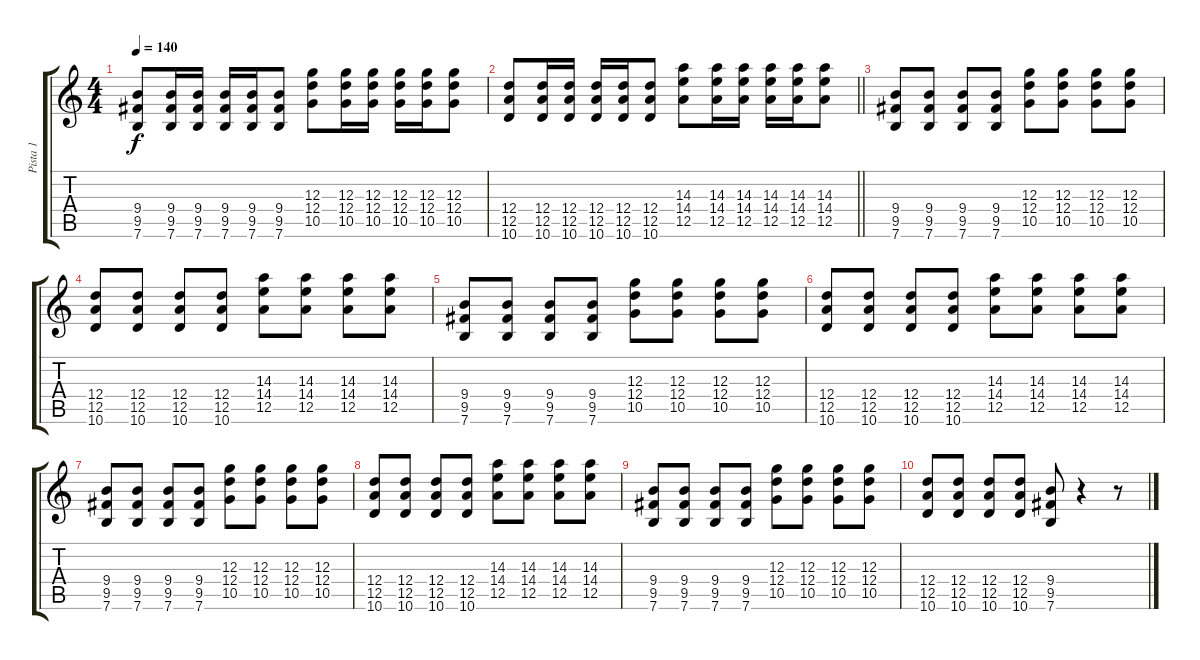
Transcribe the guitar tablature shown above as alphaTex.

\track ("Pista 1" "Pista 1") {instrument overdrivenguitar}
\staff {score tabs}
\tuning (E4 B3 G3 D3 A2 E2) {hide}
\ts (4 4)
\tempo 140
\clef g2
\ks c
(9.4 9.5 7.6).8{dy f} (9.4 9.5 7.6).16 (9.4 9.5 7.6).16 (9.4 9.5 7.6).16 (9.4 9.5 7.6).16 (9.4 9.5 7.6).8 (12.3 12.4 10.5).8 (12.3 12.4 10.5).16 (12.3 12.4 10.5).16 (12.3 12.4 10.5).16 (12.3 12.4 10.5).16 (12.3 12.4 10.5).8 |
\barLineRight lightlight
(12.4 12.5 10.6).8 (12.4 12.5 10.6).16 (12.4 12.5 10.6).16 (12.4 12.5 10.6).16 (12.4 12.5 10.6).16 (12.4 12.5 10.6).8 (14.3 14.4 12.5).8 (14.3 14.4 12.5).16 (14.3 14.4 12.5).16 (14.3 14.4 12.5).16 (14.3 14.4 12.5).16 (14.3 14.4 12.5).8 |
(9.4 9.5 7.6).8 (9.4 9.5 7.6).8 (9.4 9.5 7.6).8 (9.4 9.5 7.6).8 (12.3 12.4 10.5).8 (12.3 12.4 10.5).8 (12.3 12.4 10.5).8 (12.3 12.4 10.5).8 |
(12.4 12.5 10.6).8 (12.4 12.5 10.6).8 (12.4 12.5 10.6).8 (12.4 12.5 10.6).8 (14.3 14.4 12.5).8 (14.3 14.4 12.5).8 (14.3 14.4 12.5).8 (14.3 14.4 12.5).8 |
(9.4 9.5 7.6).8 (9.4 9.5 7.6).8 (9.4 9.5 7.6).8 (9.4 9.5 7.6).8 (12.3 12.4 10.5).8 (12.3 12.4 10.5).8 (12.3 12.4 10.5).8 (12.3 12.4 10.5).8 |
(12.4 12.5 10.6).8 (12.4 12.5 10.6).8 (12.4 12.5 10.6).8 (12.4 12.5 10.6).8 (14.3 14.4 12.5).8 (14.3 14.4 12.5).8 (14.3 14.4 12.5).8 (14.3 14.4 12.5).8 |
(9.4 9.5 7.6).8 (9.4 9.5 7.6).8 (9.4 9.5 7.6).8 (9.4 9.5 7.6).8 (12.3 12.4 10.5).8 (12.3 12.4 10.5).8 (12.3 12.4 10.5).8 (12.3 12.4 10.5).8 |
(12.4 12.5 10.6).8 (12.4 12.5 10.6).8 (12.4 12.5 10.6).8 (12.4 12.5 10.6).8 (14.3 14.4 12.5).8 (14.3 14.4 12.5).8 (14.3 14.4 12.5).8 (14.3 14.4 12.5).8 |
(9.4 9.5 7.6).8 (9.4 9.5 7.6).8 (9.4 9.5 7.6).8 (9.4 9.5 7.6).8 (12.3 12.4 10.5).8 (12.3 12.4 10.5).8 (12.3 12.4 10.5).8 (12.3 12.4 10.5).8 |
(12.4 12.5 10.6).8 (12.4 12.5 10.6).8 (12.4 12.5 10.6).8 (12.4 12.5 10.6).8 (9.4 9.5 7.6).8 r.4 r.8
